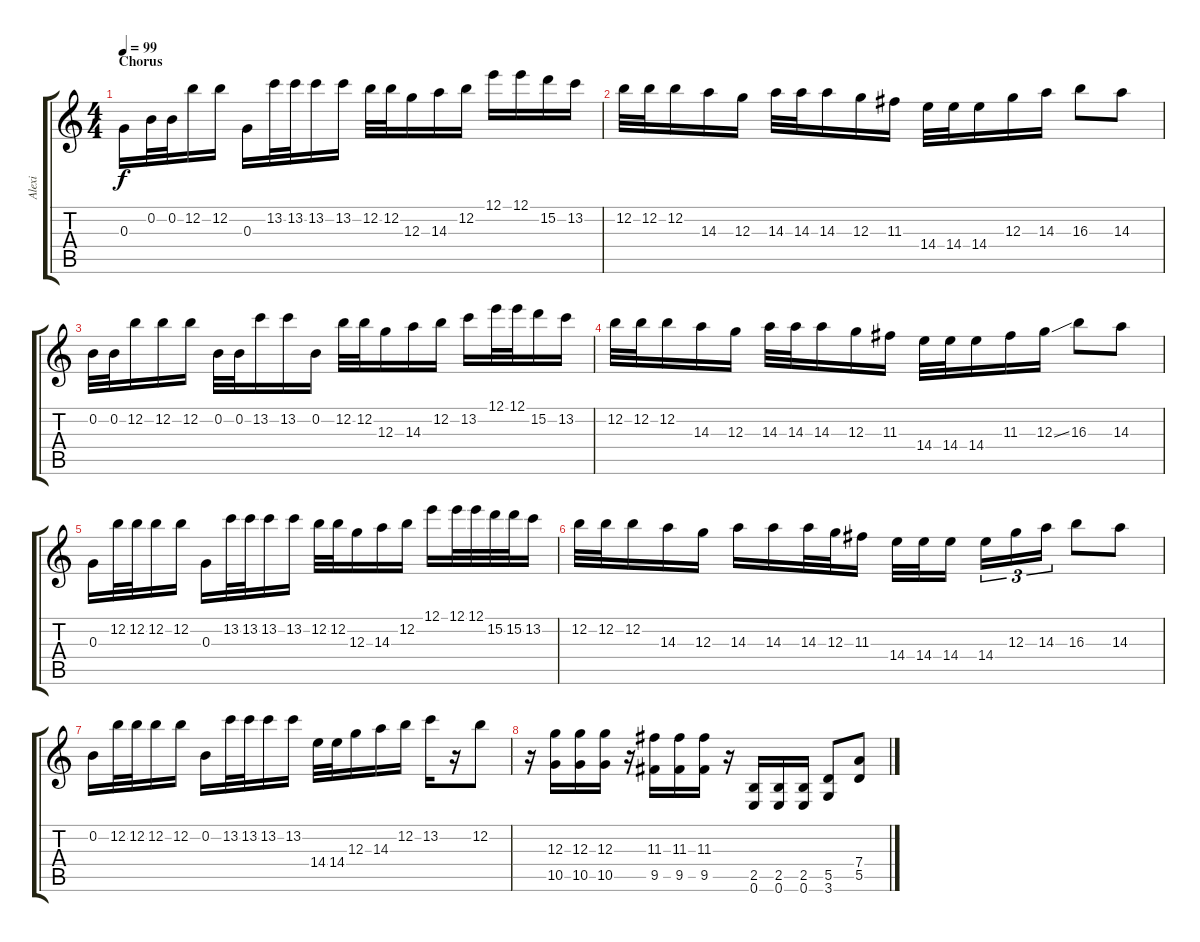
\track ("Alexi" "Alexi") {instrument distortionguitar}
\staff {score tabs}
\tuning (E4 B3 G3 D3 A2 E2) {hide}
\ts (4 4)
\section ("" "Chorus")
\tempo 99
\clef g2
\ks c
0.3.16{dy f} 0.2.32 0.2.32 12.2.16 12.2.16 0.3.16 13.2.32 13.2.32 13.2.16 13.2.16 12.2.32 12.2.32 12.3.16 14.3.16 12.2.16 12.1.16 12.1.16 15.2.16 13.2.16 |
12.2.32 12.2.32 12.2.16 14.3.16 12.3.16 14.3.32 14.3.32 14.3.16 12.3.16 11.3.16 14.4.32 14.4.32 14.4.16 12.3.16 14.3.16 16.3.8 14.3.8 |
0.2.32 0.2.32 12.2.16 12.2.16 12.2.16 0.2.32 0.2.32 13.2.16 13.2.16 0.2.16 12.2.32 12.2.32 12.3.16 14.3.16 12.2.16 13.2.16 12.1.32 12.1.32 15.2.16 13.2.16 |
12.2.32 12.2.32 12.2.16 14.3.16 12.3.16 14.3.32 14.3.32 14.3.16 12.3.16 11.3.16 14.4.32 14.4.32 14.4.16 11.3.16 12.3{ss}.16 16.3.8 14.3.8 |
0.3.16 12.2.32 12.2.32 12.2.16 12.2.16 0.3.16 13.2.32 13.2.32 13.2.16 13.2.16 12.2.32 12.2.32 12.3.16 14.3.16 12.2.16 12.1.16 12.1.32 12.1.32 15.2.32 15.2.32 13.2.16 |
12.2.32 12.2.32 12.2.16 14.3.16 12.3.16 14.3.16 14.3.16 14.3.32 12.3.32 11.3.16 14.4.32 14.4.32 14.4.16{beam splitsecondary} 14.4.16{tu (3 2)} 12.3.16{tu (3 2)} 14.3.16{tu (3 2)} 16.3.8 14.3.8 |
0.2.16 12.2.32 12.2.32 12.2.16 12.2.16 0.2.16 13.2.32 13.2.32 13.2.16 13.2.16 14.4.32 14.4.32 12.3.16 14.3.16 12.2.16 13.2.16 r.16 12.2.8 |
r.16 (12.3 10.5).16 (12.3 10.5).16 (12.3 10.5).16 r.16 (11.3 9.5).16 (11.3 9.5).16 (11.3 9.5).16 r.16 (2.5 0.6).16 (2.5 0.6).16 (2.5 0.6).16 (5.5 3.6).8 (7.4 5.5).8
